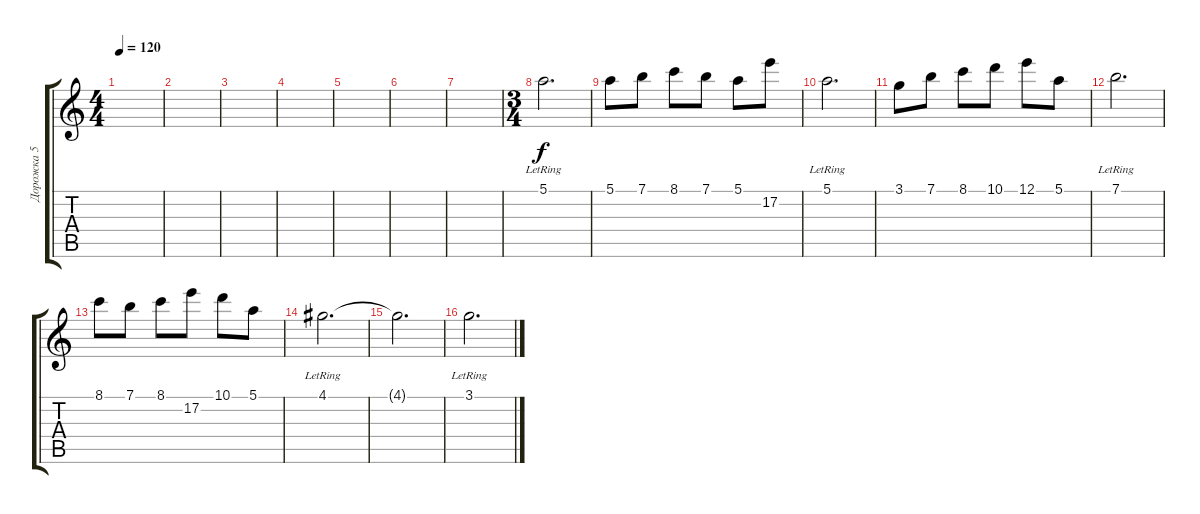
\track ("Дорожка 5" "Дорожка 5") {instrument overdrivenguitar}
\staff {score tabs}
\tuning (E4 B3 G3 D3 A2 E2) {hide}
\ts (4 4)
\tempo 120
\clef g2
\ks c
|
|
|
|
|
|
|
\ts (3 4)
5.1{lr}.2{d} |
5.1.8 7.1.8 8.1.8 7.1.8 5.1.8 17.2.8 |
5.1{lr}.2{d} |
3.1.8 7.1.8 8.1.8 10.1.8 12.1.8 5.1.8 |
7.1{lr}.2{d} |
8.1.8 7.1.8 8.1.8 17.2.8 10.1.8 5.1.8 |
4.1{lr}.2{d} |
4.1{t}.2{d} |
3.1{lr}.2{d}
